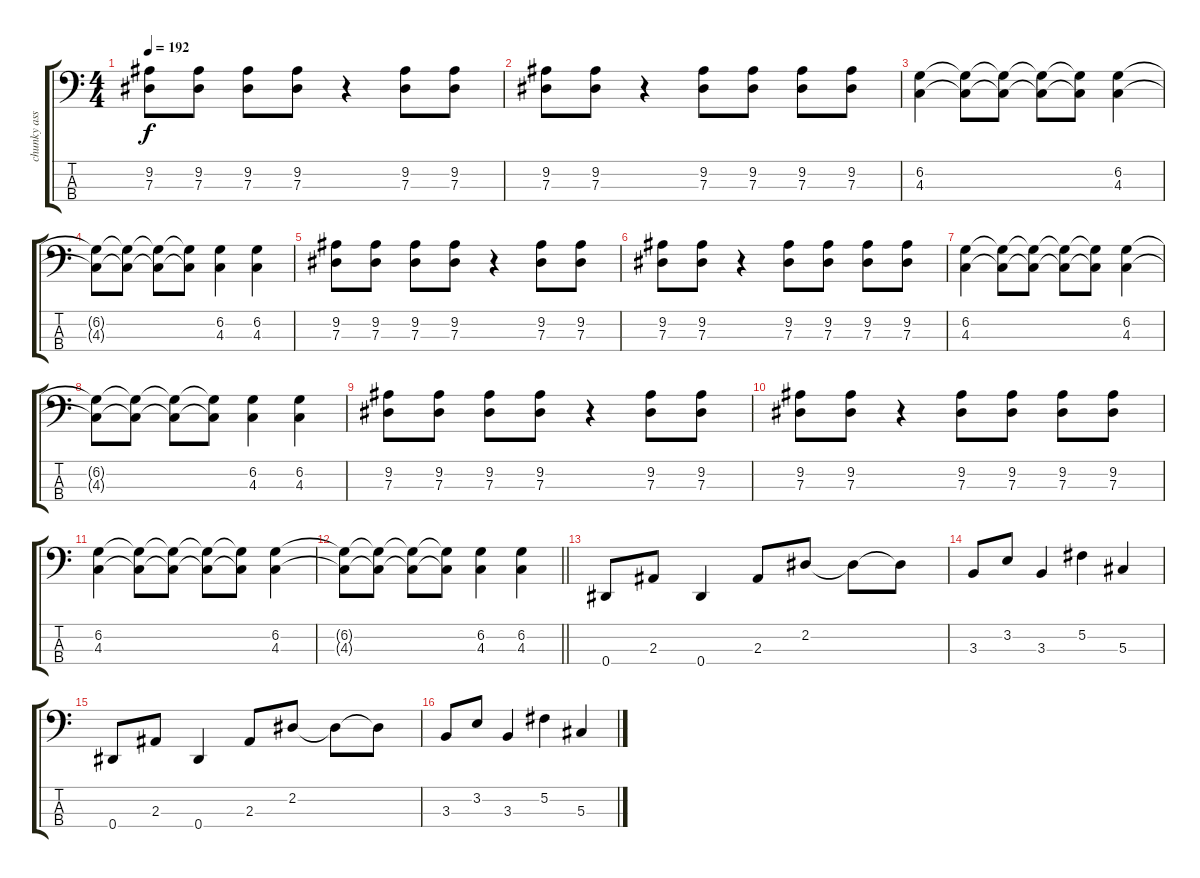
\track ("chunky ass bass" "chunky ass") {instrument electricbasspick}
\staff {score tabs}
\tuning (Gb2 Db2 Ab1 Eb1) {hide}
\ts (4 4)
\tempo 192
\clef f4
\ks c
(9.2 7.3).8{dy f} (9.2 7.3).8 (9.2 7.3).8 (9.2 7.3).8 r.4 (9.2 7.3).8 (9.2 7.3).8 |
(9.2 7.3).8 (9.2 7.3).8 r.4 (9.2 7.3).8 (9.2 7.3).8 (9.2 7.3).8 (9.2 7.3).8 |
(6.2 4.3).4 (6.2{t} 4.3{t}).8 (6.2{t} 4.3{t}).8 (6.2{t} 4.3{t}).8 (6.2{t} 4.3{t}).8 (6.2 4.3).4 |
(6.2{t} 4.3{t}).8 (6.2{t} 4.3{t}).8 (6.2{t} 4.3{t}).8 (6.2{t} 4.3{t}).8 (6.2 4.3).4 (6.2 4.3).4 |
(9.2 7.3).8 (9.2 7.3).8 (9.2 7.3).8 (9.2 7.3).8 r.4 (9.2 7.3).8 (9.2 7.3).8 |
(9.2 7.3).8 (9.2 7.3).8 r.4 (9.2 7.3).8 (9.2 7.3).8 (9.2 7.3).8 (9.2 7.3).8 |
(6.2 4.3).4 (6.2{t} 4.3{t}).8 (6.2{t} 4.3{t}).8 (6.2{t} 4.3{t}).8 (6.2{t} 4.3{t}).8 (6.2 4.3).4 |
(6.2{t} 4.3{t}).8 (6.2{t} 4.3{t}).8 (6.2{t} 4.3{t}).8 (6.2{t} 4.3{t}).8 (6.2 4.3).4 (6.2 4.3).4 |
(9.2 7.3).8 (9.2 7.3).8 (9.2 7.3).8 (9.2 7.3).8 r.4 (9.2 7.3).8 (9.2 7.3).8 |
(9.2 7.3).8 (9.2 7.3).8 r.4 (9.2 7.3).8 (9.2 7.3).8 (9.2 7.3).8 (9.2 7.3).8 |
(6.2 4.3).4 (6.2{t} 4.3{t}).8 (6.2{t} 4.3{t}).8 (6.2{t} 4.3{t}).8 (6.2{t} 4.3{t}).8 (6.2 4.3).4 |
\barLineRight lightlight
(6.2{t} 4.3{t}).8 (6.2{t} 4.3{t}).8 (6.2{t} 4.3{t}).8 (6.2{t} 4.3{t}).8 (6.2 4.3).4 (6.2 4.3).4 |
0.4.8 2.3.8 0.4.4 2.3.8 2.2.8 2.2{t}.8 2.2{t}.8 |
3.3.8 3.2.8 3.3.4 5.2.4 5.3.4 |
0.4.8 2.3.8 0.4.4 2.3.8 2.2.8 2.2{t}.8 2.2{t}.8 |
3.3.8 3.2.8 3.3.4 5.2.4 5.3.4
